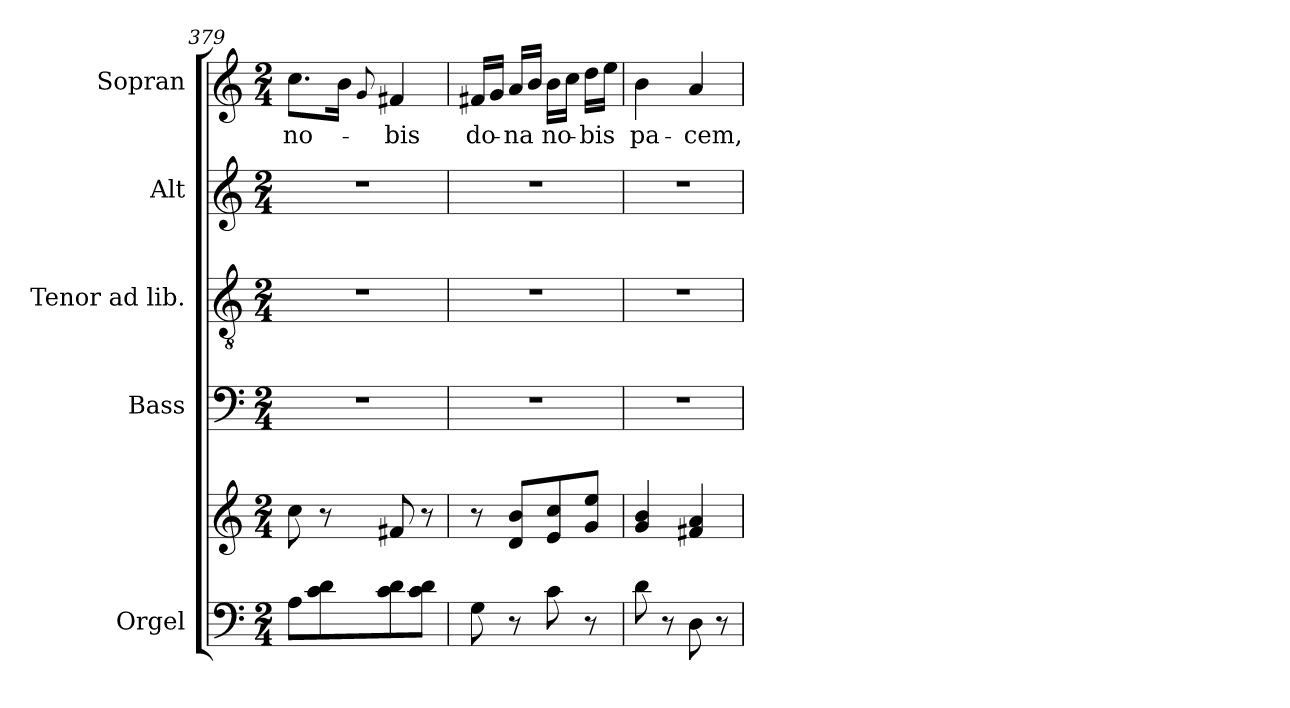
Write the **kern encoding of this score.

**kern	**kern	**kern	**kern	**kern	**kern	**text
*part5	*part5	*part4	*part3	*part2	*part1	*part1
*staff6	*staff5	*staff4	*staff3	*staff2	*staff1	*staff1
*I"Orgel	*	*I"Bass	*I"Tenor ad lib.	*I"Alt	*I"Sopran	*
*I'Org.	*	*I'B	*I'T	*I'A	*I'S	*
*clefF4	*clefG2	*clefF4	*clefGv2	*clefG2	*clefG2	*
*k[]	*k[]	*k[]	*k[]	*k[]	*k[]	*
*C:	*C:	*C:	*C:	*C:	*C:	*
*M2/4	*M2/4	*M2/4	*M2/4	*M2/4	*M2/4	*
=379	=379	=379	=379	=379	=379	=379
!	!	!	!	!	!	!LO:LY:b
8A\L	8cc\	2r	2r	2r	8.cc\L	no-
8c\ 8d\	8r	.	.	.	.	.
.	.	.	.	.	16b\Jk	.
.	.	.	.	.	8qqg/	.
!	!	!	!	!	!	!LO:LY:b
8c\ 8d\	8f#X/	.	.	.	4f#X/	-bis
8c\ 8d\J	8r	.	.	.	.	.
=380	=380	=380	=380	=380	=380	=380
!	!	!	!	!	!	!LO:LY:b
8G\	8r	2r	2r	2r	16f#X/LL	do-
.	.	.	.	.	16g/JJ	.
!	!	!	!	!	!	!LO:LY:b
8r	8d/ 8b/L	.	.	.	16a/LL	-na
.	.	.	.	.	16b/JJ	.
!	!	!	!	!	!	!LO:LY:b
8c\	8e/ 8cc/	.	.	.	16b\LL	no-
.	.	.	.	.	16cc\JJ	.
!	!	!	!	!	!	!LO:LY:b
8r	8g/ 8ee/J	.	.	.	16dd\LL	-bis
.	.	.	.	.	16ee\JJ	.
=381	=381	=381	=381	=381	=381	=381
!	!	!	!	!	!	!LO:LY:b
8d\	4g/ 4b/	2r	2r	2r	4b\	pa-
8r	.	.	.	.	.	.
!	!	!	!	!	!	!LO:LY:b
8D\	4f#X/ 4a/	.	.	.	4a/	-cem,
8r	.	.	.	.	.	.
=	=	=	=	=	=	=
*-	*-	*-	*-	*-	*-	*-
